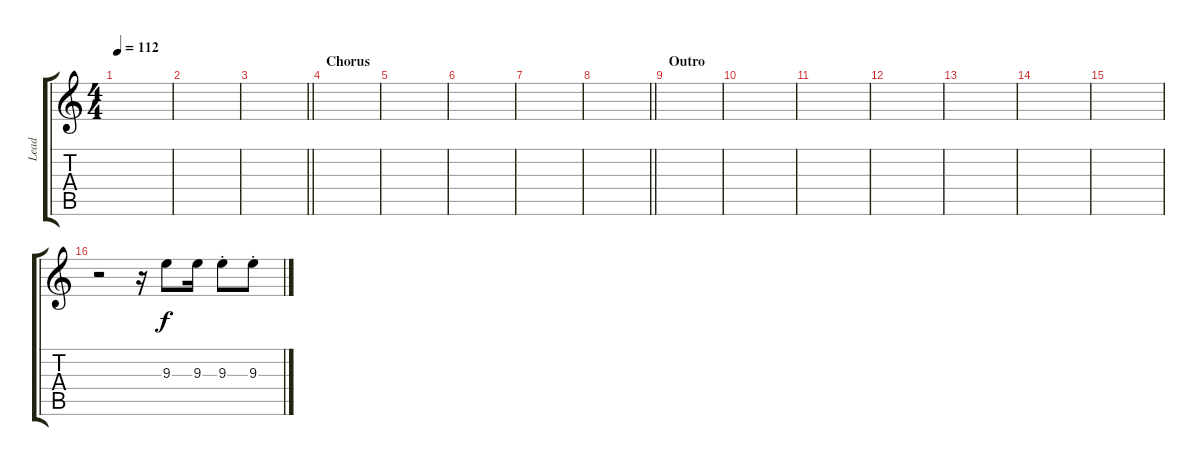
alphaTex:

\track ("Lead" "Lead") {mute instrument distortionguitar}
\staff {score tabs}
\tuning (E4 B3 G3 D3 A2 E2) {hide}
\ts (4 4)
\tempo 112
\clef g2
\ks c
|
|
\barLineRight lightlight
|
\section ("" "Chorus")
|
|
|
|
\barLineRight lightlight
|
\section ("" "Outro")
|
|
|
|
|
|
|
r.2 r.16{volume 5 balance 8} 9.3.8 9.3.16 9.3{st}.8 9.3{st}.8
